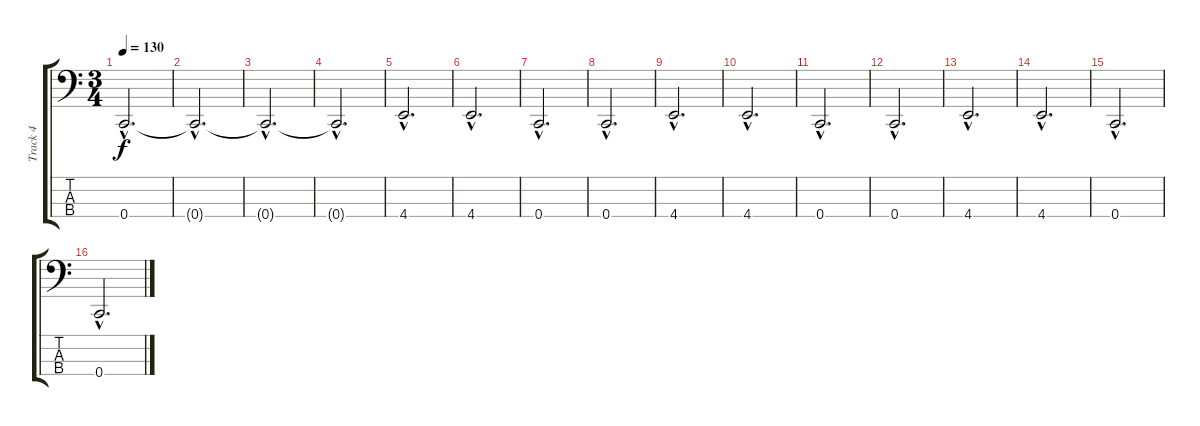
\track ("Track 4" "Track 4") {instrument electricbassfinger}
\staff {score tabs}
\tuning (F2 C2 G1 C1) {hide}
\ts (3 4)
\tempo 130
\clef f4
\ks c
0.4{hac}.2{d dy f} |
0.4{hac t}.2{d} |
0.4{hac t}.2{d} |
0.4{hac t}.2{d} |
4.4{hac}.2{d} |
4.4{hac}.2{d} |
0.4{hac}.2{d} |
0.4{hac}.2{d} |
4.4{hac}.2{d} |
4.4{hac}.2{d} |
0.4{hac}.2{d} |
0.4{hac}.2{d} |
4.4{hac}.2{d} |
4.4{hac}.2{d} |
0.4{hac}.2{d} |
0.4{hac}.2{d}
